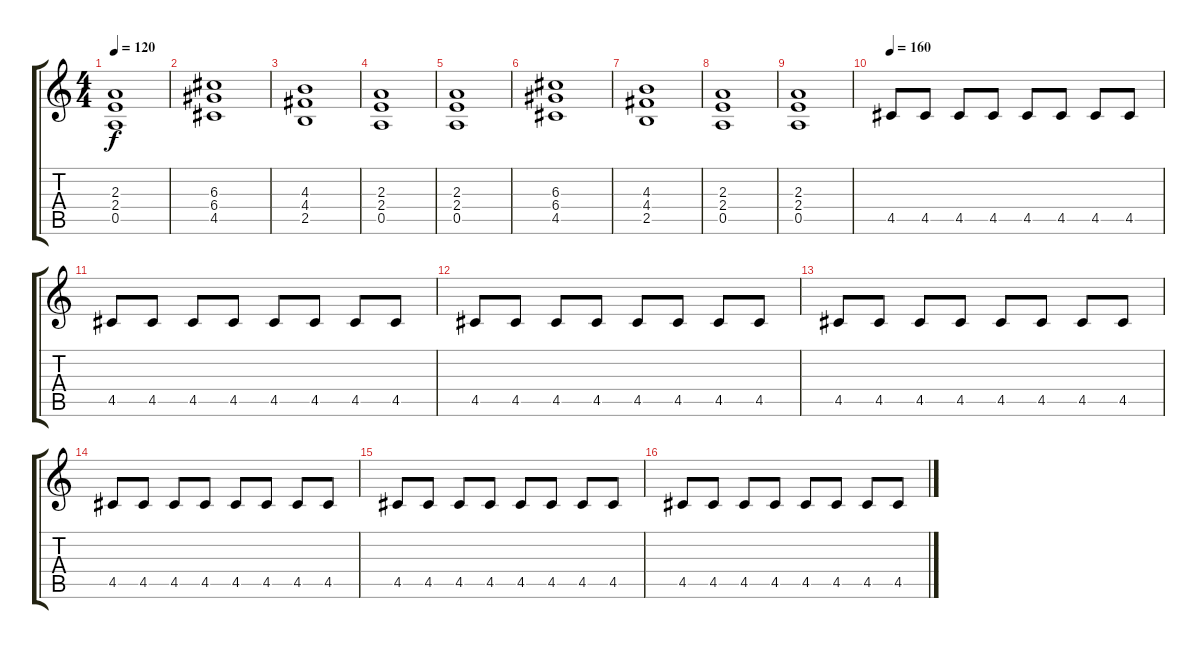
\track "" {instrument overdrivenguitar}
\staff {score tabs}
\tuning (E4 B3 G3 D3 A2 E2) {hide}
\ts (4 4)
\tempo 120
\clef g2
\ks c
(2.3 2.4 0.5).1{dy f} |
(6.3 6.4 4.5).1 |
(4.3 4.4 2.5).1 |
(2.3 2.4 0.5).1 |
(2.3 2.4 0.5).1 |
(6.3 6.4 4.5).1 |
(4.3 4.4 2.5).1 |
(2.3 2.4 0.5).1 |
(2.3 2.4 0.5).1 |
\tempo 160
4.5.8 4.5.8 4.5.8 4.5.8 4.5.8 4.5.8 4.5.8 4.5.8 |
4.5.8 4.5.8 4.5.8 4.5.8 4.5.8 4.5.8 4.5.8 4.5.8 |
4.5.8 4.5.8 4.5.8 4.5.8 4.5.8 4.5.8 4.5.8 4.5.8 |
4.5.8 4.5.8 4.5.8 4.5.8 4.5.8 4.5.8 4.5.8 4.5.8 |
4.5.8 4.5.8 4.5.8 4.5.8 4.5.8 4.5.8 4.5.8 4.5.8 |
4.5.8 4.5.8 4.5.8 4.5.8 4.5.8 4.5.8 4.5.8 4.5.8 |
4.5.8 4.5.8 4.5.8 4.5.8 4.5.8 4.5.8 4.5.8 4.5.8
